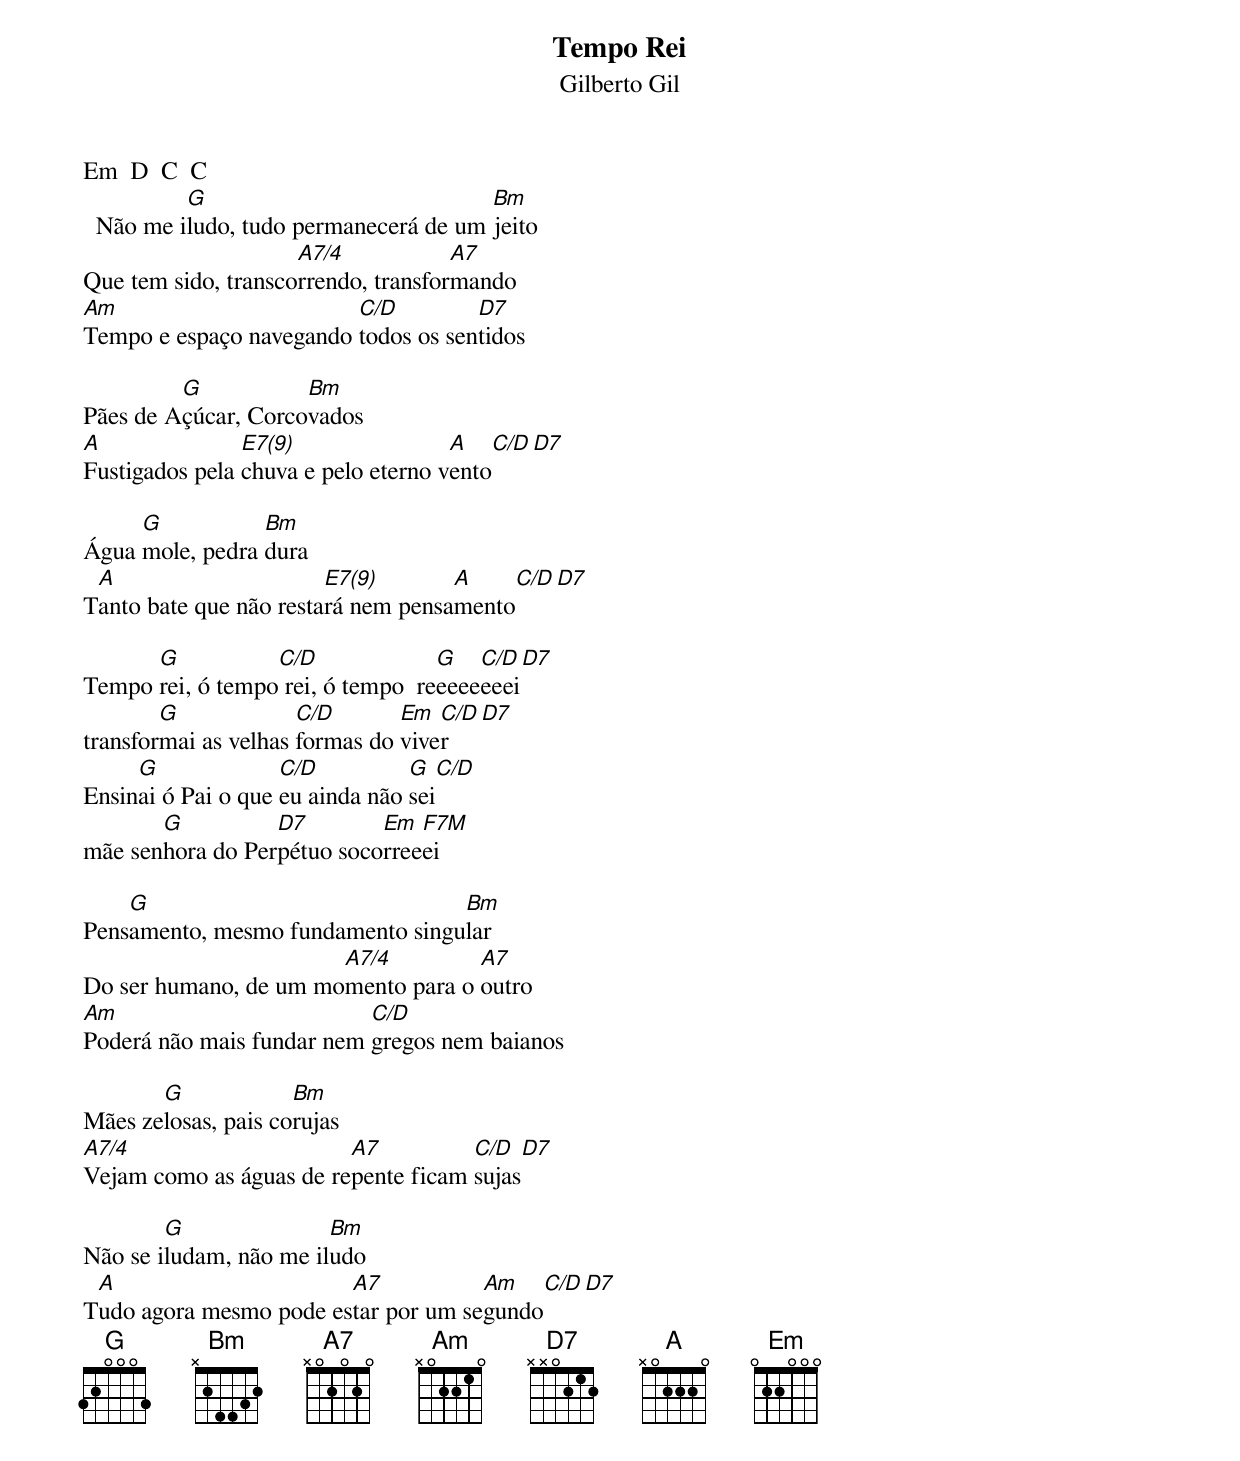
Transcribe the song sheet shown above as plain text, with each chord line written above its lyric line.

Tempo Rei
Gilberto Gil

Em  D  C  C
          G                            Bm
  Não me iludo, tudo permanecerá de um jeito
                     A7/4            A7
Que tem sido, transcorrendo, transformando
Am                       C/D         D7
Tempo e espaço navegando todos os sentidos

         G           Bm
Pães de Açúcar, Corcovados
A               E7(9)                A    C/D  D7
Fustigados pela chuva e pelo eterno vento

     G           Bm
Água mole, pedra dura
 A                      E7(9)       A     C/D   D7
Tanto bate que não restará nem pensamento

      G           C/D              G   C/D   D7
Tempo rei, ó tempo rei, ó tempo  reeeeeeeei
        G             C/D       Em  C/D D7
transformai as velhas formas do viver
     G              C/D          G     C/D
Ensinai ó Pai o que eu ainda não sei
       G          D7        Em  F7M
mãe senhora do Perpétuo socorreeei

    G                             Bm
Pensamento, mesmo fundamento singular
                       A7/4         A7
Do ser humano, de um momento para o outro
Am                         C/D
Poderá não mais fundar nem gregos nem baianos

       G             Bm
Mães zelosas, pais corujas
A7/4                     A7          C/D    D7
Vejam como as águas de repente ficam sujas

        G               Bm
Não se iludam, não me iludo
 A                      A7           Am     C/D  D7
Tudo agora mesmo pode estar por um segundo
